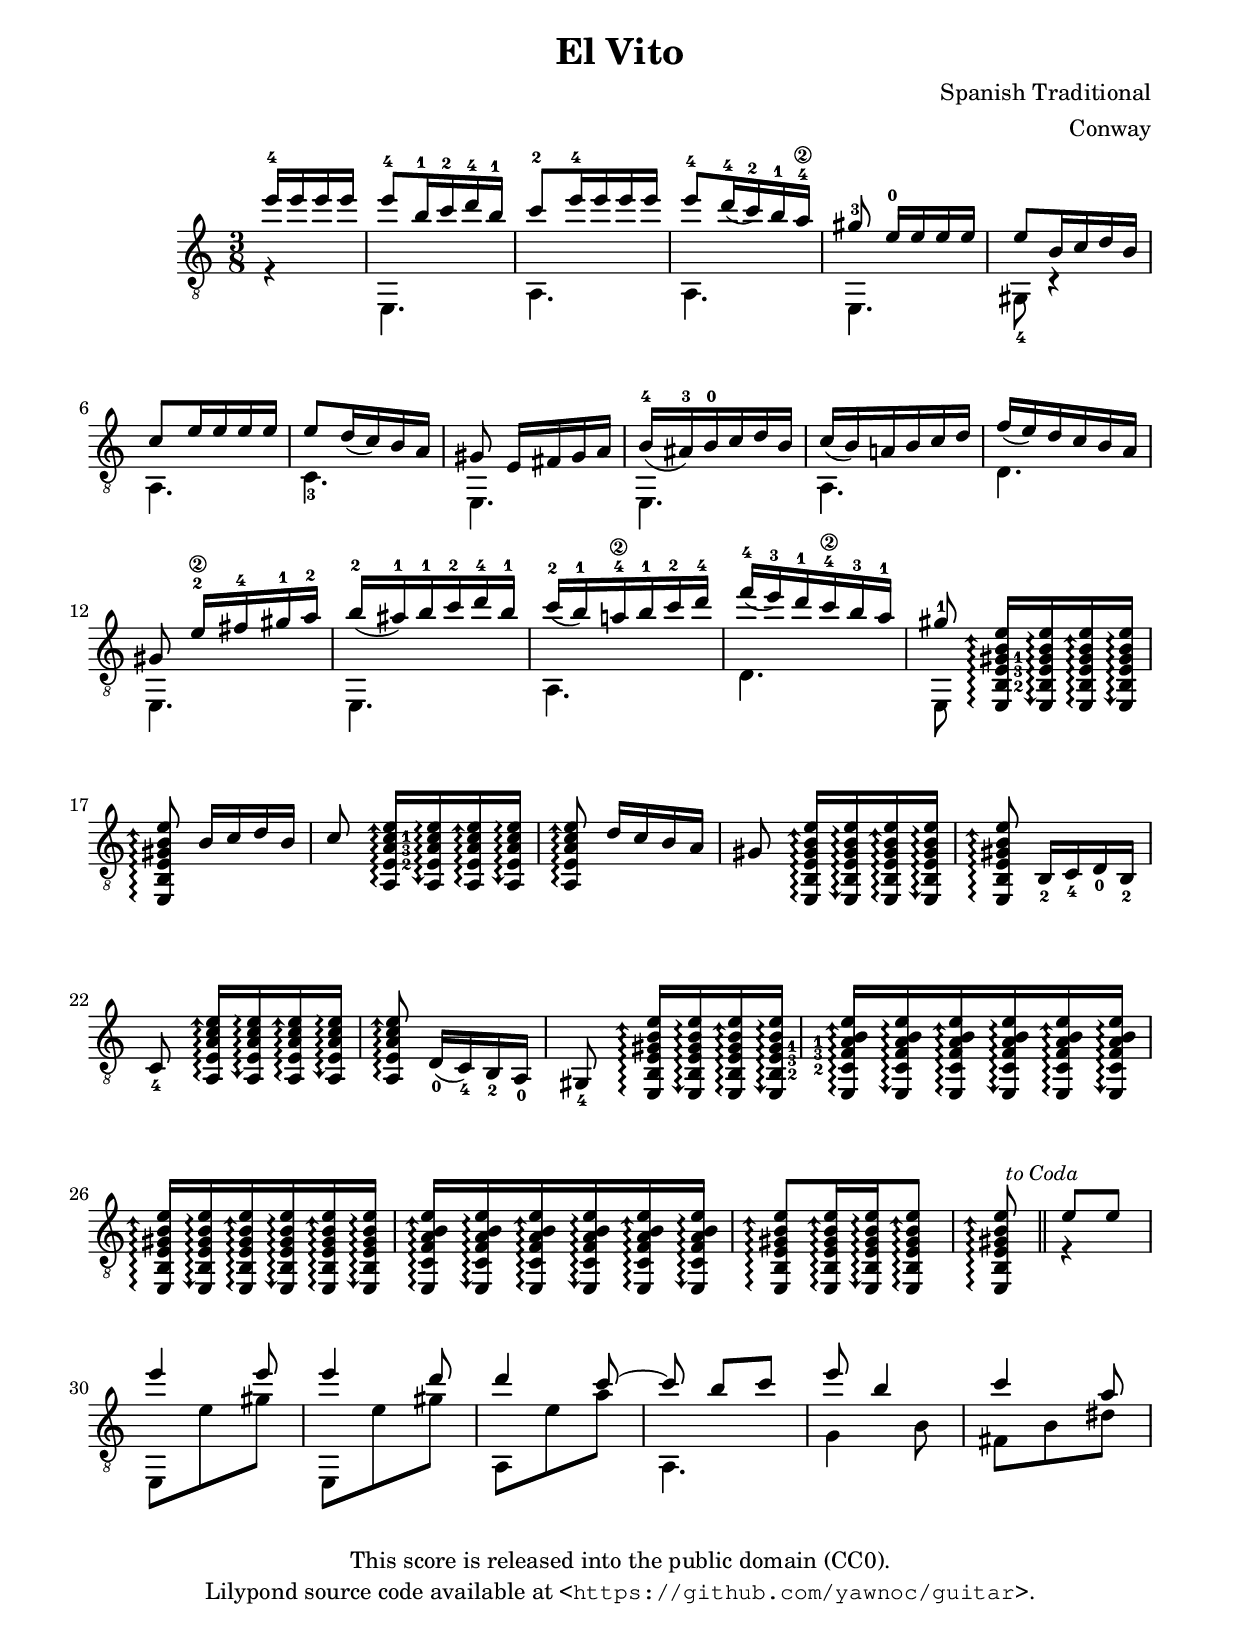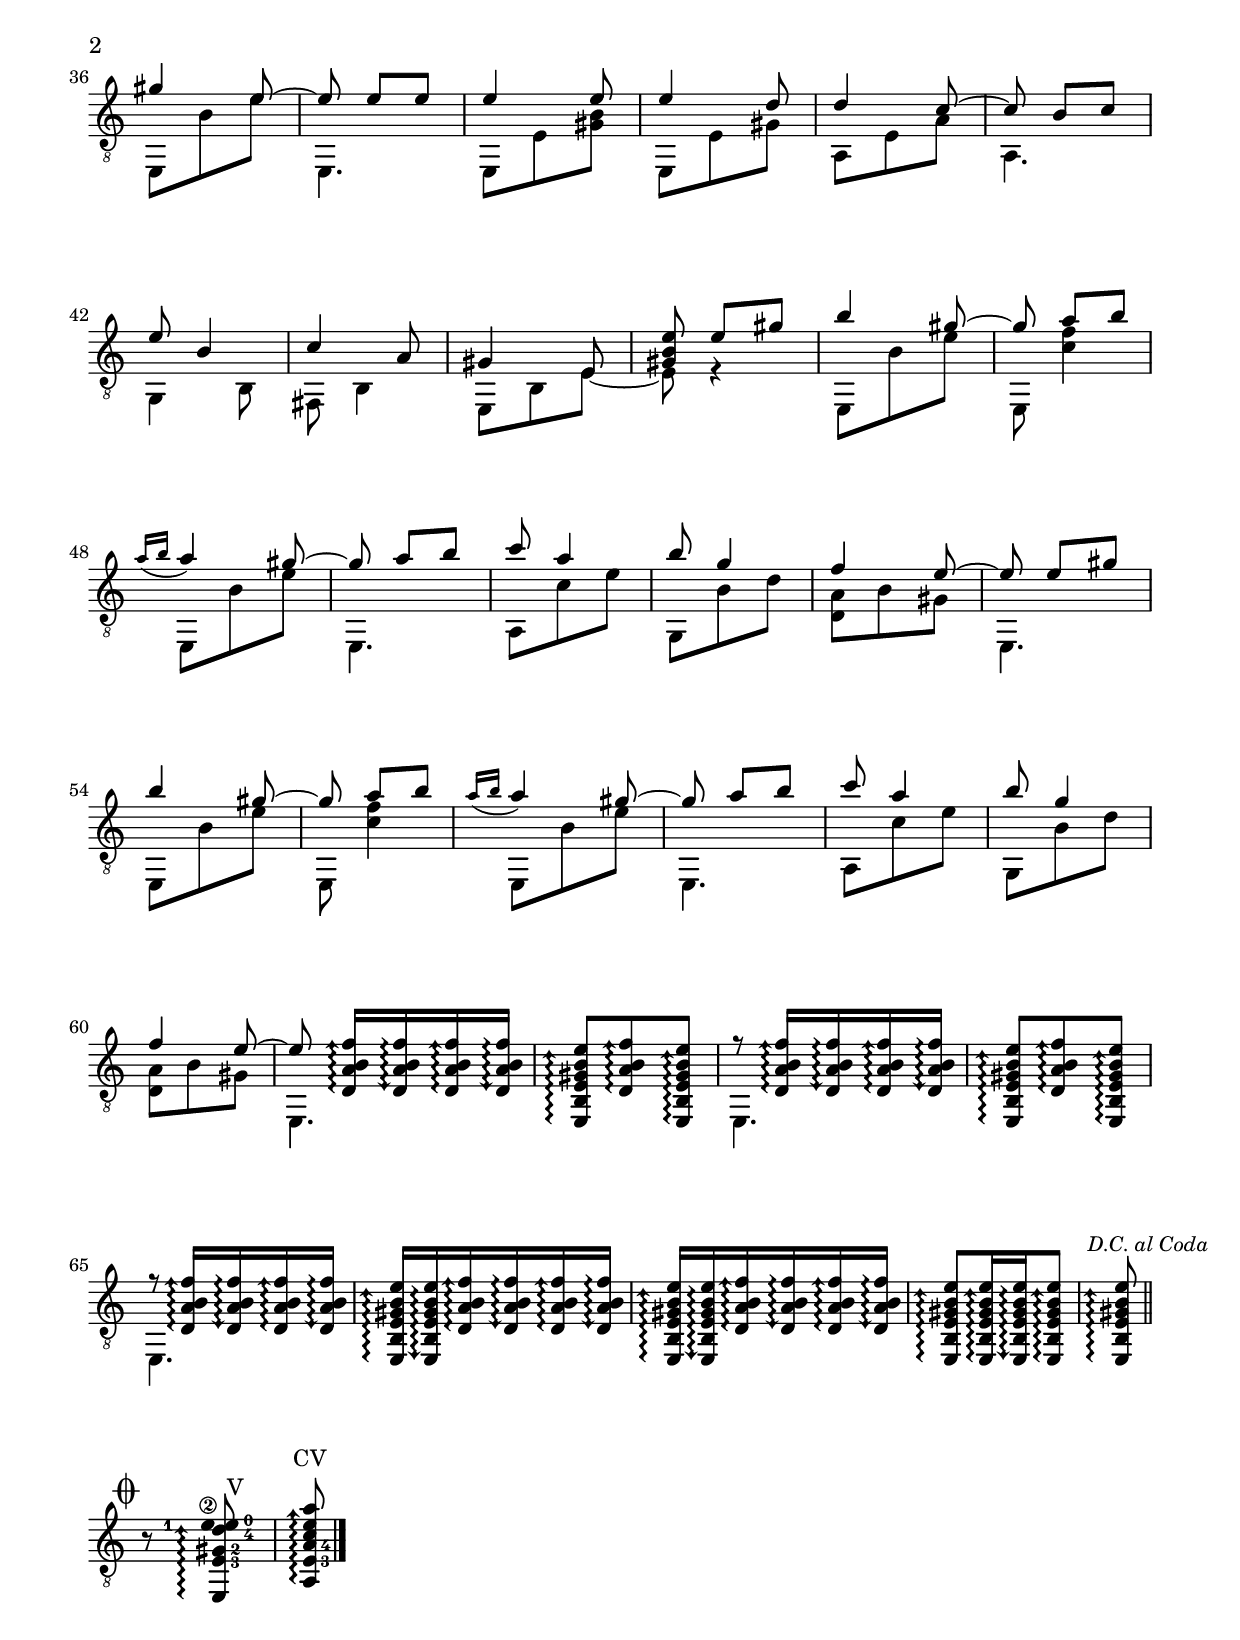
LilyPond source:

\version "2.18.2"


%%%%%%%%%%%%%%%%%%%%%%%%%%%%%%%%%%%%%%%%%%%%%%%%%%%%%%%%%%%%%%%%
% General
%%%%%%%%%%%%%%%%%%%%%%%%%%%%%%%%%%%%%%%%%%%%%%%%%%%%%%%%%%%%%%%%

\paper {
  top-margin = 1.5\cm
  left-margin = 1.5\cm
  right-margin = 1.5\cm
  bottom-margin = 1.5\cm
  ragged-last-bottom = ##f
  footnote-separator-markup = \markup { \vspace #1.5 }
}

globalSettings = {
  \accidentalStyle modern
  \compressFullBarRests
  \mergeDifferentlyHeadedOn
  \mergeDifferentlyDottedOn
  \numericTimeSignature
  \pointAndClickOff
  \override TextScript.extra-offset = #'(0 . 0.7)
  \override Score.FootnoteItem.annotation-line = ##f
}

origin-url = "https://github.com/yawnoc/guitar"

\header {
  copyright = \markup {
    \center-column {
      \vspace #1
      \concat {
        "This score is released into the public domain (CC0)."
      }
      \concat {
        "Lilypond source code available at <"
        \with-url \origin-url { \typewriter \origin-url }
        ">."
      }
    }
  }
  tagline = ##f
}

triplet = #(define-music-function
  (parser location music) (ly:music?)
  #{
    \tuplet 3/2 { $music }
  #}
)

tripletDuple = #(define-music-function
  (parser location music) (ly:music?)
  #{
    \tuplet 6/4 { $music }
  #}
)

overrideBeamedStemLengths = #(define-scheme-function
  (parser location lengths) (list?)
  #{
    \override Stem.details.beamed-lengths = $lengths
  #}
)
revertBeamedStemLengths = { \revert Stem.details.beamed-lengths }

overrideBeamVerticalPositions = #(define-scheme-function
  (parser location positions) (pair?)
  #{
    \override Beam.positions = $positions
  #}
)

%%%%%%%%%%%%%%%%%%%%%%%%%%%%%%%%%%%%%%%%%%%%%%%%%%%%%%%%%%%%%%%%
% Semantic bar lines
%%%%%%%%%%%%%%%%%%%%%%%%%%%%%%%%%%%%%%%%%%%%%%%%%%%%%%%%%%%%%%%%

barLineGoto = { \bar "||" }
barLineKeyChange = { \bar "||" }
barLineEnd = { \bar "|." }

%%%%%%%%%%%%%%%%%%%%%%%%%%%%%%%%%%%%%%%%%%%%%%%%%%%%%%%%%%%%%%%%
% Guitar notation
%%%%%%%%%%%%%%%%%%%%%%%%%%%%%%%%%%%%%%%%%%%%%%%%%%%%%%%%%%%%%%%%

stringNumbersAbove = { \set stringNumberOrientations = #'(up) }
stringNumbersBelow = { \set stringNumberOrientations = #'(down) }

fingeringAbove = { \set fingeringOrientations = #'(up) }
fingeringBelow = { \set fingeringOrientations = #'(down) }
fingeringAleft = { \set fingeringOrientations = #'(left) }
fingeringAright = { \set fingeringOrientations = #'(right) }

startGraceMusic = {
  <>(
  \override Fingering.font-size = -6
}
stopGraceMusic = {
  \revert Fingering.font-size
  <>)
}

overrideHorizontalShift = #(define-scheme-function
  (parser location distance) (number?)
  #{
    \override NoteColumn.force-hshift = $distance
  #}
)
revertHorizontalShift = { \revert NoteColumn.force-hshift }

barreSpan = #(define-music-function
  (parser location label offsetPair music)
  (string? (pair? (cons 0 0)) ly:music?)
  (let
    (
      (elements (extract-named-music music '(NoteEvent EventChord)))
    )
    (if
      (pair? elements)
      (let
        (
          (first-element (first elements))
          (last-element (last elements))
        )
        (set!
          (ly:music-property first-element 'articulations)
          (cons
            (make-music 'TextSpanEvent 'span-direction -1)
            (ly:music-property first-element 'articulations)
          )
        )
        (set!
          (ly:music-property last-element 'articulations)
          (cons
            (make-music 'TextSpanEvent 'span-direction 1)
            (ly:music-property last-element 'articulations)
          )
        )
      )
    )
  )
  #{
    \once \override TextSpanner.font-shape = #'upright
    \once \override TextSpanner.style = #'line
    \once \override TextSpanner.extra-offset = #offsetPair
    \once \override TextSpanner.bound-details = #`(
      (left
        (text . ,#{ \markup { \raise #-0.7 { #label \hspace #0.7 }} #})
        (Y . 0)
        (padding . -0.8)
        (attach-dir . -2)
      )
      (right
        (text . ,#{ \markup { \draw-line #'(0 . -1.3) } #}) ;; draw hook
        (Y . 0)
        (padding . -0.5)
        (attach-dir . 2)
      )
    )
    \once \override TextSpanner #'after-line-breaking = #(lambda (grob)
      (let*
        (
          (originalGrob (ly:grob-original grob))
          (splitGrobs (ly:spanner-broken-into originalGrob))
        )
        (if
          (and
            (>= (length splitGrobs) 2)
            (not (eq? (car (last-pair splitGrobs)) grob))
          )
          (begin
            (ly:grob-set-nested-property! grob
              '(bound-details right text)
              #{ \markup { \draw-line #'(0 . 0) } #} ;; suppress draw hook
            )
            (ly:grob-set-property! grob
              'extra-offset
              (cons
                (car offsetPair)
                (+ (cdr offsetPair) 0.7) ;; correction for suppressed hook
              )
            )
            (ly:grob-set-nested-property! grob
              '(bound-details right padding)
              #'-3 ;; increase spanner length
            )
          )
        )
      )
    )
    $music
  #}
)

barre = #(define-scheme-function
  (parser location label) (string?)
  #{
    \markup {
      \center-align {
        \hspace #0.7
        $label
      }
    }
  #}
)

nudgeNextBarre = #(define-scheme-function
  (parser location distance) (number?)
  #{
    \once \override TextScript.X-offset = $distance
  #}
)

position = #(define-scheme-function
  (parser location label) (string?)
  #{
    \markup {
      \center-align {
        \hspace #0.5
        $label
      }
    }
  #}
)

#(define-markup-command
  (markupString layout properties stringNumber) (markup?)
  (interpret-markup layout properties
    #{
      \markup \circle { \bold #stringNumber }
    #}
  )
)

#(define-markup-command
  (resonatesOn layout properties note stringNumber) (markup? markup?)
  (interpret-markup layout properties
    #{
      \markup { #note "resonates on" \markupString #stringNumber }
    #}
  )
)

%%%%%%%%%%%%%%%%%%%%%%%%%%%%%%%%%%%%%%%%%%%%%%%%%%%%%%%%%%%%%%%%
% Goto statements
%%%%%%%%%%%%%%%%%%%%%%%%%%%%%%%%%%%%%%%%%%%%%%%%%%%%%%%%%%%%%%%%

overrideGotoVisibility = {
  \once \override Score.RehearsalMark #'break-visibility = #'#(#t #t #f)
}

makeGotoMark = #(define-scheme-function
  (parser location label) (string?)
  #{
    \mark \markup { \small \italic $label }
  #}
)

simultaneousMarkSeparator = {
  \cadenzaOn
    s1073741824 % stupid, but works
  \cadenzaOff
}

coda = {
  \overrideGotoVisibility
  \mark \markup { \musicglyph #"scripts.coda" }
}

fine = {
  \overrideGotoVisibility
  \makeGotoMark Fine
}

dcAlCoda = {
  \overrideGotoVisibility
  \makeGotoMark "D.C. al Coda"
}

dcAlFine = {
  \overrideGotoVisibility
  \makeGotoMark "D.C. al Fine"
}

toCoda = {
  \overrideGotoVisibility
  \makeGotoMark "to Coda"
}



\header {
  title = "El Vito"
  composer = "Spanish Traditional"
  arranger = "Conway"
}


\paper {
  systems-per-page = 7
  ragged-last = ##t
}


initialSignatures = {
  \clef "treble_8"
  \key a \minor
  \time 3/8
}


highVoiceMusic = {
  
  \globalSettings
  
  % Main theme high
  \partial 4
  \relative c'' {
    \fingeringAbove
    <e-4>16 e e e |
    <e-4>8 <b-1>16 <c-2> <d-4> <b-1> |
    <c-2>8 <e-4>16 e e e |
    <e-4>8 <d-4>16_( <c-2>) <b-1> <a-4 \2> |
    <gis-3>8
  }
  
  % Main theme low
  \barNumberCheck #4
  \relative c' {
    <e-0>16[ e e e] |
    e8 b16 c d b |
    c8 e16 e e e |
    e8 d16_( c) b a |
    gis8
  }
  
  % Scale run low
  \barNumberCheck #8
  \relative c {
    e16[ fis gis a] |
    <b-4>_( <ais-3>) <b-0> c d b |
    c_( b) a b c d |
    f_( e) d c b a |
    gis8
  }
  
  % Scale run high
  \barNumberCheck #12
  \relative c' {
    <e-2 \2>16[ <fis-4> <gis-1> <a-2>] |
    <b-2>_( <ais-1>) <b-1> <c-2> <d-4> <b-1> |
    <c-2>_( <b-1>) <a-4 \2> <b-1> <c-2> <d-4> |
    <f-4>_( <e-3>) <d-1> <c-4 \2> <b-3> <a-1> |
    <gis-1>8
  }
  
  % Strummed main theme high
  \barNumberCheck #16
  \relative c' {
    \fingeringAright
    \arpeggioArrowUp
    <e b gis-1 e-3 b-2 e,>16[ \arpeggio
      \arpeggioArrowDown
      <e b gis e b e,> \arpeggio
      \arpeggioArrowUp
      <e b gis e b e,> \arpeggio
      \arpeggioArrowDown
      <e b gis e b e,>] \arpeggio|
      \arpeggioArrowUp
    <e b gis e b e,>8 \arpeggio b16[ c d b] |
    c8
      \arpeggioArrowUp
      <e c-1 a-3 e-2 a,>16[ \arpeggio
      \arpeggioArrowDown
      <e c a e a,> \arpeggio
      \arpeggioArrowUp
      <e c a e a,> \arpeggio
      \arpeggioArrowDown
      <e c a e a,>] \arpeggio
    \arpeggioArrowUp
    <e c a e a,>8 \arpeggio d16[ c b a] |
    gis8
  }
  
  % Strummed main theme low
  \barNumberCheck #20
  \relative c' {
    \arpeggioArrowUp
    <e b gis e b e,>16[ \arpeggio
      \arpeggioArrowDown
      <e b gis e b e,> \arpeggio
      \arpeggioArrowUp
      <e b gis e b e,> \arpeggio
      \arpeggioArrowDown
      <e b gis e b e,>] \arpeggio |
    \fingeringBelow
    \arpeggioArrowUp
    <e b gis e b e,>8 \arpeggio <b,-2>16[ <c-4> <d-0> <b-2>] |
    <c-4>8
      \arpeggioArrowUp
      <e' c a e a,>16[ \arpeggio
      \arpeggioArrowDown
      <e c a e a,> \arpeggio
      \arpeggioArrowUp
      <e c a e a,> \arpeggio
      \arpeggioArrowDown
      <e c a e a,>] \arpeggio
    \arpeggioArrowUp
    <e c a e a,>8 \arpeggio <d,-0>16[_( <c-4>) <b-2> <a-0>] |
    <gis-4>8
  }
  
  % Strummed interlude
  \barNumberCheck #24
  \relative c' {
    \arpeggioArrowUp
    <e b gis e b e,>16[ \arpeggio
      \arpeggioArrowDown
      <e b gis e b e,> \arpeggio
      \arpeggioArrowUp
      <e b gis e b e,> \arpeggio
      \fingeringAright
      \arpeggioArrowDown
      <e b gis-1 e-3 b-2 e,>] \arpeggio |
    \fingeringAleft
    \arpeggioArrowUp
    <e b a-1 f-3 c-2 e,> \arpeggio
      \arpeggioArrowDown
      <e b a f c e,> \arpeggio
      \arpeggioArrowUp
      <e b a f c e,> \arpeggio
      \arpeggioArrowDown
      <e b a f c e,> \arpeggio
      \arpeggioArrowUp
      <e b a f c e,> \arpeggio
      \arpeggioArrowDown
      <e b a f c e,> \arpeggio |
    \arpeggioArrowUp
    <e b gis e b e,> \arpeggio
      \arpeggioArrowDown
      <e b gis e b e,> \arpeggio
      \arpeggioArrowUp
      <e b gis e b e,> \arpeggio
      \arpeggioArrowDown
      <e b gis e b e,> \arpeggio
      \arpeggioArrowUp
      <e b gis e b e,> \arpeggio
      \arpeggioArrowDown
      <e b gis e b e,> \arpeggio |
    \arpeggioArrowUp
    <e b a f c e,> \arpeggio
      \arpeggioArrowDown
      <e b a f c e,> \arpeggio
      \arpeggioArrowUp
      <e b a f c e,> \arpeggio
      \arpeggioArrowDown
      <e b a f c e,> \arpeggio
      \arpeggioArrowUp
      <e b a f c e,> \arpeggio
      \arpeggioArrowDown
      <e b a f c e,> \arpeggio |
    \arpeggioArrowUp
    <e b gis e b e,>8 \arpeggio
      <e b gis e b e,>16 \arpeggio
      \arpeggioArrowDown
      <e b gis e b e,> \arpeggio
      \arpeggioArrowUp
      <e b gis e b e,>8 \arpeggio |
    <e b gis e b e,>8 \arpeggio
      \bar "||" \toCoda
  }
  
  % Lyrical theme high
  \barNumberCheck #29
  \relative c' {
    e8 e |
    e'4 e8 |
    e4 d8 |
    d4 c8~ |
    c b[ c] |
    e b4 |
    c4 a8 |
    gis4 e8~ |
    e
  }
  
  % Lyrical theme low
  \barNumberCheck #37
  \relative c' {
    e8[ e] |
    e4 e8 |
    e4 d8 |
    d4 c8~ |
    c b[ c] |
    e b4 |
    c4 a8 |
    gis4 e8 |
    <gis b e>
  }
  
  % Bull-fighting theme
  \barNumberCheck 45
  \relative c' {
    e8[ gis] |
    b4 gis8~ |
    gis8 a[ b] |
    \grace { a16_( b } a4) gis8~ |
    gis8 a[ b] |
    c8 a4 |
    b8 g4 |
    f4 e8~ |
    e8
  }
  
  % Bull-fighting theme again
  \barNumberCheck 53
  \relative c' {
    e8[ gis] |
    b4 gis8~ |
    gis8 a[ b] |
    \grace { a16_( b } a4) gis8~ |
    gis8 a[ b] |
    c8 a4 |
    b8 g4 |
    f4 e8~ |
    e8
  }
  
  % Returning strummed interlude
  \barNumberCheck 61
  \relative c' {
    \arpeggioArrowUp
    <f b, a d,>16[ \arpeggio
      \arpeggioArrowDown
      <f b, a d,> \arpeggio
      \arpeggioArrowUp
      <f b, a d,> \arpeggio
      \arpeggioArrowDown
      <f b, a d,>] \arpeggio |
    \arpeggioArrowUp
    <e b gis e b e,>8 \arpeggio
      <f b, a d,> \arpeggio
      <e b gis e b e,> \arpeggio |
    r8
    \arpeggioArrowUp
      <f b, a d,>16 \arpeggio
      \arpeggioArrowDown
      <f b, a d,> \arpeggio
      \arpeggioArrowUp
      <f b, a d,> \arpeggio
      \arpeggioArrowDown
      <f b, a d,> \arpeggio |
    \arpeggioArrowUp
    <e b gis e b e,>8 \arpeggio
      <f b, a d,> \arpeggio
      <e b gis e b e,> \arpeggio |
    r8
    \arpeggioArrowUp
      <f b, a d,>16 \arpeggio
      \arpeggioArrowDown
      <f b, a d,> \arpeggio
      \arpeggioArrowUp
      <f b, a d,> \arpeggio
      \arpeggioArrowDown
      <f b, a d,> \arpeggio |
    \arpeggioArrowUp
    <e b gis e b e,>16 \arpeggio
      \arpeggioArrowDown
      <e b gis e b e,> \arpeggio
      \arpeggioArrowUp
      <f b, a d,> \arpeggio
      \arpeggioArrowDown
      <f b, a d,> \arpeggio
      \arpeggioArrowUp
      <f b, a d,> \arpeggio
      \arpeggioArrowDown
      <f b, a d,> \arpeggio |
    \arpeggioArrowUp
    <e b gis e b e,>16 \arpeggio
      \arpeggioArrowDown
      <e b gis e b e,> \arpeggio
      \arpeggioArrowUp
      <f b, a d,> \arpeggio
      \arpeggioArrowDown
      <f b, a d,> \arpeggio
      \arpeggioArrowUp
      <f b, a d,> \arpeggio
      \arpeggioArrowDown
      <f b, a d,> \arpeggio |
    \arpeggioArrowUp
    <e b gis e b e,>8 \arpeggio
      <e b gis e b e,>16 \arpeggio
      \arpeggioArrowDown
      <e b gis e b e,> \arpeggio
      \arpeggioArrowUp
      <e b gis e b e,>8 \arpeggio |
    <e b gis e b e,>8 \arpeggio
      \bar "||" \dcAlCoda
  }
  
  % Finishing chords
  \break
  \simultaneousMarkSeparator
  \coda
  \barNumberCheck 69
  \relative c' {
    \arpeggioArrowUp
    \textLengthOn
    b8\rest
      ^\markup \center-align { "     " }
    <<
      \fingeringAright
      \once \override Staff.AccidentalPlacement.right-padding = #-0.8
      \once \override Arpeggio.padding = #1
      \nudgeNextBarre #1.7
      {
        <e,, e'-3 gis!-2 d'-4 e-0> \arpeggio
          ^\position V
          ^\markup \center-align { "            " }
      }
        \\
      \fingeringAleft
      { \once \hide Stem <e''-1 \2> }
    >> |
    <a,, e'-3 a-4 c e a> \arpeggio
      ^\barre CV
      ^\markup \center-align { "       " }
    \textLengthOff
      \bar "|."
  }
  
}


lowVoiceMusic = {
  
  \globalSettings
  
  % Main theme high
  \partial 4
  \relative c, {
    r4 |
    e4. |
    a |
    a |
    e |
  }
  
  % Main theme low
  \barNumberCheck #5
  \relative c {
    \fingeringBelow
    <gis-4>8 r4 |
    a4. |
    <c-3> |
    e, |
  }
  
  % Scale run low
  \barNumberCheck #9
  \relative c, {
    e4. |
    a |
    d |
    e, |
  }
  
  % Scale run high
  \barNumberCheck #13
  \relative c, {
    e4. |
    a |
    d |
    e,8
  }
  
  % Strummed main theme high
  \barNumberCheck #16
  {
    s4 |
    s4. * 3 |
    s8
  }
  
  % Strummed main theme low
  \barNumberCheck #20
  {
    s4 |
    s4. * 3 |
    s8
  }
  
  % Strummed interlude
  \barNumberCheck #24
  {
    s4 |
    s4. * 4 |
    s8
  }
  
  % Lyrical theme high
  \barNumberCheck #29
  \relative c, {
    r4 |
    e8 e'' gis |
    e,, e'' gis |
    a,, e'' a |
    a,,4. |
    g'4 b8 |
    fis b dis |
    e,, b'' e |
    e,,4. |
  }
  
  % Lyrical theme low
  \barNumberCheck #38
  \relative c, {
    e8 e' <gis b> |
    e, e' gis |
    a, e' a |
    a,4. |
    g4 b8 |
    fis8 b4 |
    e,8 b' e~ |
    e
  }
  
  % Bull-fighting theme
  \barNumberCheck 45
  \relative c, {
    r4 |
    e8 b'' e |
    e,, <c'' f>4 |
    e,,8 b'' e |
    e,,4. |
    a8 c' e |
    g,, b' d |
    <a d,> b gis |
    e,4. |
  }
  
  % Bull-fighting theme again
  \barNumberCheck 54
  \relative c, {
    e8 b'' e |
    e,, <c'' f>4 |
    e,,8 b'' e |
    e,,4. |
    a8 c' e |
    g,, b' d |
    <a d,> b gis |
    e,4. |
  }
  
  % Returning strummed interlude
  \barNumberCheck 62
  \relative c, {
    s4. |
    e4. |
    s4. |
    e4. |
    s4. * 3 |
    s8
  }
  
}


allMusic = {
  \initialSignatures
  <<
    << \highVoiceMusic >>
      \\
    << \lowVoiceMusic >>
  >>
}


\score {
  \allMusic
}
